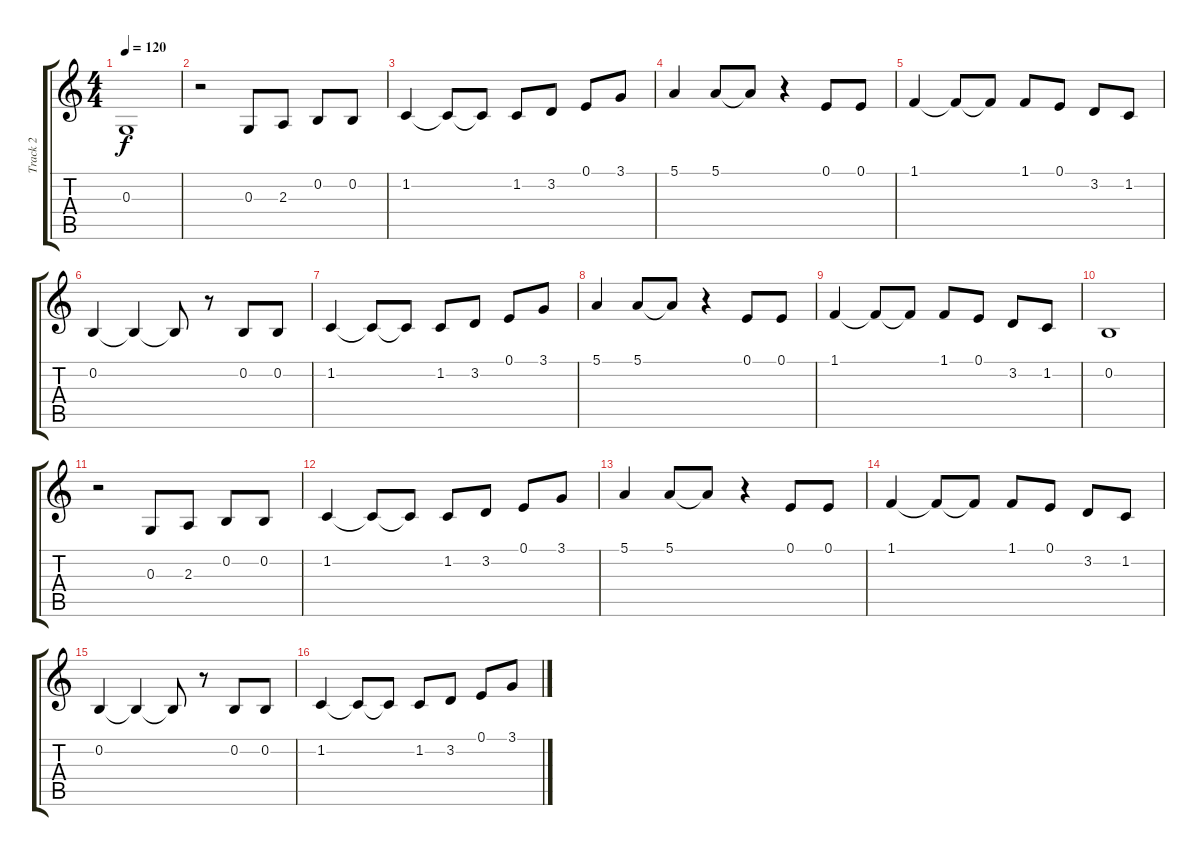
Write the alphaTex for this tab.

\track ("Track 2" "Track 2") {instrument flute}
\staff {score tabs}
\tuning (E4 B3 G3 D3 A2 E2) {hide}
\ts (4 4)
\tempo 120
\clef g2
\ks c
0.3.1{dy f} |
r.2 0.3.8 2.3.8 0.2.8 0.2.8 |
1.2.4 1.2{t}.8 1.2{t}.8 1.2.8 3.2.8 0.1.8 3.1.8 |
5.1.4 5.1.8 5.1{t}.8 r.4 0.1.8 0.1.8 |
1.1.4 1.1{t}.8 1.1{t}.8 1.1.8 0.1.8 3.2.8 1.2.8 |
0.2.4 0.2{t}.4 0.2{t}.8 r.8 0.2.8 0.2.8 |
1.2.4 1.2{t}.8 1.2{t}.8 1.2.8 3.2.8 0.1.8 3.1.8 |
5.1.4 5.1.8 5.1{t}.8 r.4 0.1.8 0.1.8 |
1.1.4 1.1{t}.8 1.1{t}.8 1.1.8 0.1.8 3.2.8 1.2.8 |
0.2.1 |
r.2 0.3.8 2.3.8 0.2.8 0.2.8 |
1.2.4 1.2{t}.8 1.2{t}.8 1.2.8 3.2.8 0.1.8 3.1.8 |
5.1.4 5.1.8 5.1{t}.8 r.4 0.1.8 0.1.8 |
1.1.4 1.1{t}.8 1.1{t}.8 1.1.8 0.1.8 3.2.8 1.2.8 |
0.2.4 0.2{t}.4 0.2{t}.8 r.8 0.2.8 0.2.8 |
1.2.4 1.2{t}.8 1.2{t}.8 1.2.8 3.2.8 0.1.8 3.1.8
